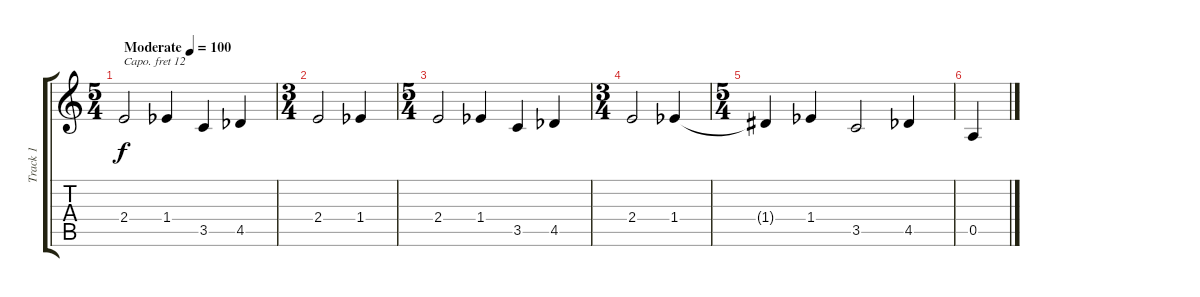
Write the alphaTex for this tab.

\track ("Track 1" "Track 1") {instrument acousticgrandpiano}
\staff {score tabs}
\capo 12
\tuning (E4 B3 G3 D3 A2 E2) {hide}
\ts (5 4)
\tempo (100 "Moderate")
\clef g2
\ks c
2.4.2{dy f instrument acousticgrandpiano} 1.4{acc b}.4 3.5.4 4.5{acc b}.4 |
\ts (3 4)
2.4.2 1.4{acc b}.4 |
\ts (5 4)
2.4.2 1.4{acc b}.4 3.5.4 4.5{acc b}.4 |
\ts (3 4)
2.4.2 1.4{acc b}.4 |
\ts (5 4)
1.4{t}.4 1.4{acc b}.4 3.5.2 4.5{acc b}.4 |
0.5.4
